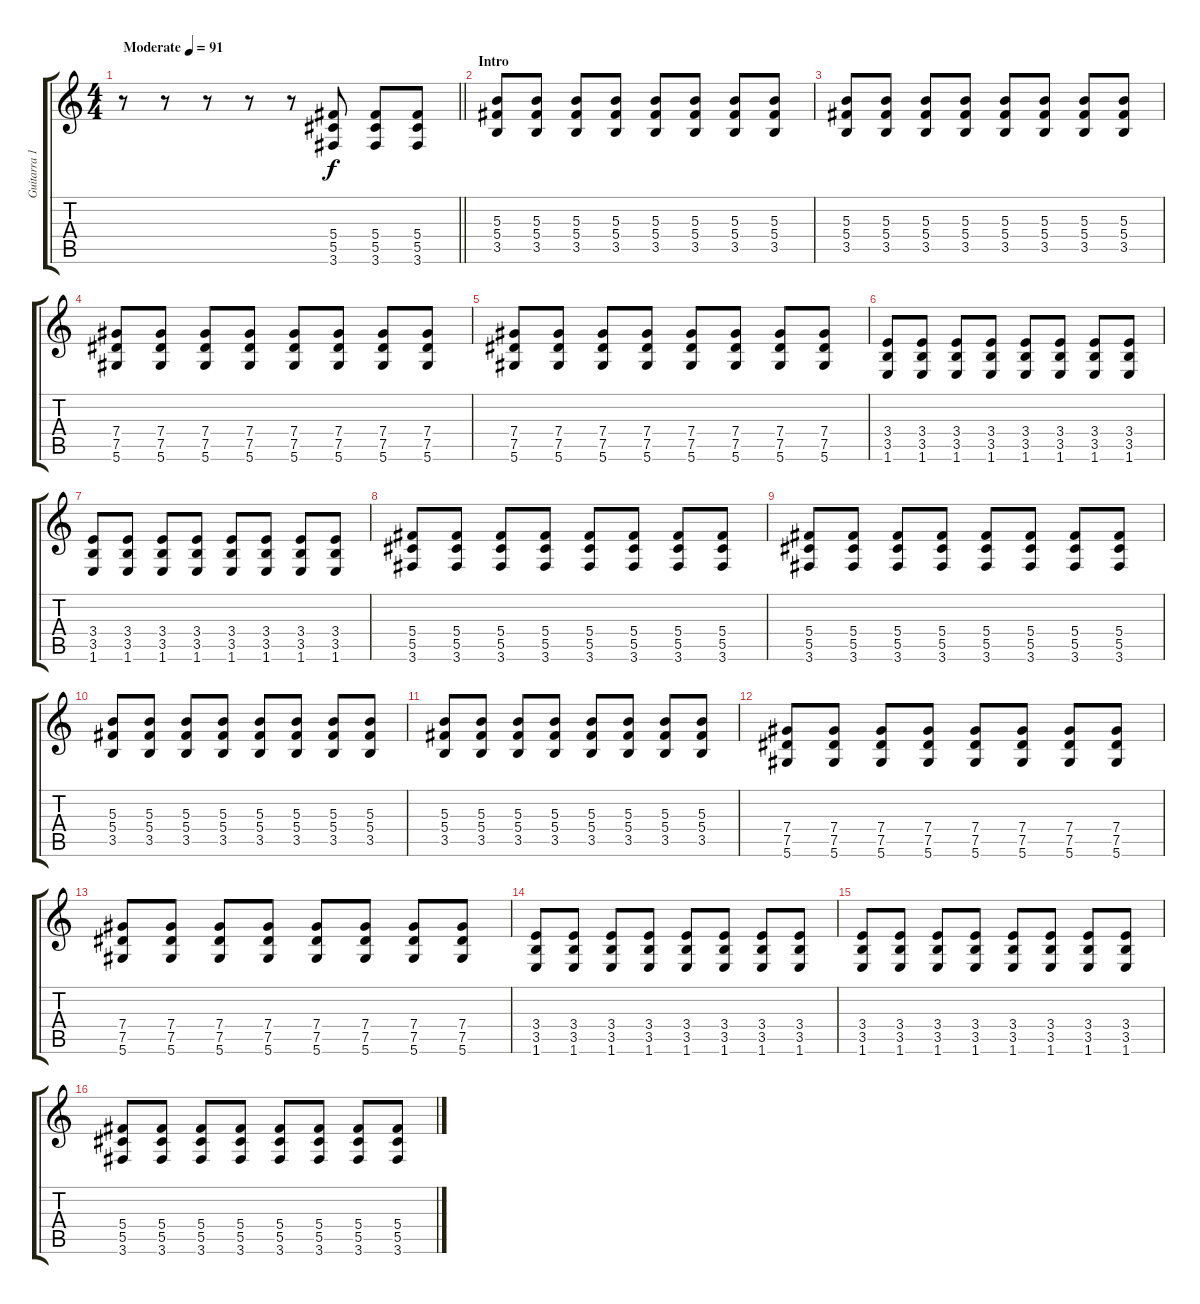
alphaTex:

\track ("Guitarra 1" "Guitarra 1") {instrument distortionguitar}
\staff {score tabs}
\tuning (Eb4 Bb3 Gb3 Db3 Ab2 Eb2) {hide}
\ts (4 4)
\tempo (91 "Moderate")
\clef g2
\barLineRight lightlight
\ks c
r.8{dy f instrument distortionguitar} r.8 r.8 r.8 r.8 (5.4 5.5 3.6).8 (5.4 5.5 3.6).8 (5.4 5.5 3.6).8 |
\section ("" "Intro")
(5.3 5.4 3.5).8 (5.3 5.4 3.5).8 (5.3 5.4 3.5).8 (5.3 5.4 3.5).8 (5.3 5.4 3.5).8 (5.3 5.4 3.5).8 (5.3 5.4 3.5).8 (5.3 5.4 3.5).8 |
(5.3 5.4 3.5).8 (5.3 5.4 3.5).8 (5.3 5.4 3.5).8 (5.3 5.4 3.5).8 (5.3 5.4 3.5).8 (5.3 5.4 3.5).8 (5.3 5.4 3.5).8 (5.3 5.4 3.5).8 |
(7.4 7.5 5.6).8 (7.4 7.5 5.6).8 (7.4 7.5 5.6).8 (7.4 7.5 5.6).8 (7.4 7.5 5.6).8 (7.4 7.5 5.6).8 (7.4 7.5 5.6).8 (7.4 7.5 5.6).8 |
(7.4 7.5 5.6).8 (7.4 7.5 5.6).8 (7.4 7.5 5.6).8 (7.4 7.5 5.6).8 (7.4 7.5 5.6).8 (7.4 7.5 5.6).8 (7.4 7.5 5.6).8 (7.4 7.5 5.6).8 |
(3.4 3.5 1.6).8 (3.4 3.5 1.6).8 (3.4 3.5 1.6).8 (3.4 3.5 1.6).8 (3.4 3.5 1.6).8 (3.4 3.5 1.6).8 (3.4 3.5 1.6).8 (3.4 3.5 1.6).8 |
(3.4 3.5 1.6).8 (3.4 3.5 1.6).8 (3.4 3.5 1.6).8 (3.4 3.5 1.6).8 (3.4 3.5 1.6).8 (3.4 3.5 1.6).8 (3.4 3.5 1.6).8 (3.4 3.5 1.6).8 |
(5.4 5.5 3.6).8 (5.4 5.5 3.6).8 (5.4 5.5 3.6).8 (5.4 5.5 3.6).8 (5.4 5.5 3.6).8 (5.4 5.5 3.6).8 (5.4 5.5 3.6).8 (5.4 5.5 3.6).8 |
(5.4 5.5 3.6).8 (5.4 5.5 3.6).8 (5.4 5.5 3.6).8 (5.4 5.5 3.6).8 (5.4 5.5 3.6).8 (5.4 5.5 3.6).8 (5.4 5.5 3.6).8 (5.4 5.5 3.6).8 |
(5.3 5.4 3.5).8 (5.3 5.4 3.5).8 (5.3 5.4 3.5).8 (5.3 5.4 3.5).8 (5.3 5.4 3.5).8 (5.3 5.4 3.5).8 (5.3 5.4 3.5).8 (5.3 5.4 3.5).8 |
(5.3 5.4 3.5).8 (5.3 5.4 3.5).8 (5.3 5.4 3.5).8 (5.3 5.4 3.5).8 (5.3 5.4 3.5).8 (5.3 5.4 3.5).8 (5.3 5.4 3.5).8 (5.3 5.4 3.5).8 |
(7.4 7.5 5.6).8 (7.4 7.5 5.6).8 (7.4 7.5 5.6).8 (7.4 7.5 5.6).8 (7.4 7.5 5.6).8 (7.4 7.5 5.6).8 (7.4 7.5 5.6).8 (7.4 7.5 5.6).8 |
(7.4 7.5 5.6).8 (7.4 7.5 5.6).8 (7.4 7.5 5.6).8 (7.4 7.5 5.6).8 (7.4 7.5 5.6).8 (7.4 7.5 5.6).8 (7.4 7.5 5.6).8 (7.4 7.5 5.6).8 |
(3.4 3.5 1.6).8 (3.4 3.5 1.6).8 (3.4 3.5 1.6).8 (3.4 3.5 1.6).8 (3.4 3.5 1.6).8 (3.4 3.5 1.6).8 (3.4 3.5 1.6).8 (3.4 3.5 1.6).8 |
(3.4 3.5 1.6).8 (3.4 3.5 1.6).8 (3.4 3.5 1.6).8 (3.4 3.5 1.6).8 (3.4 3.5 1.6).8 (3.4 3.5 1.6).8 (3.4 3.5 1.6).8 (3.4 3.5 1.6).8 |
(5.4 5.5 3.6).8 (5.4 5.5 3.6).8 (5.4 5.5 3.6).8 (5.4 5.5 3.6).8 (5.4 5.5 3.6).8 (5.4 5.5 3.6).8 (5.4 5.5 3.6).8 (5.4 5.5 3.6).8
